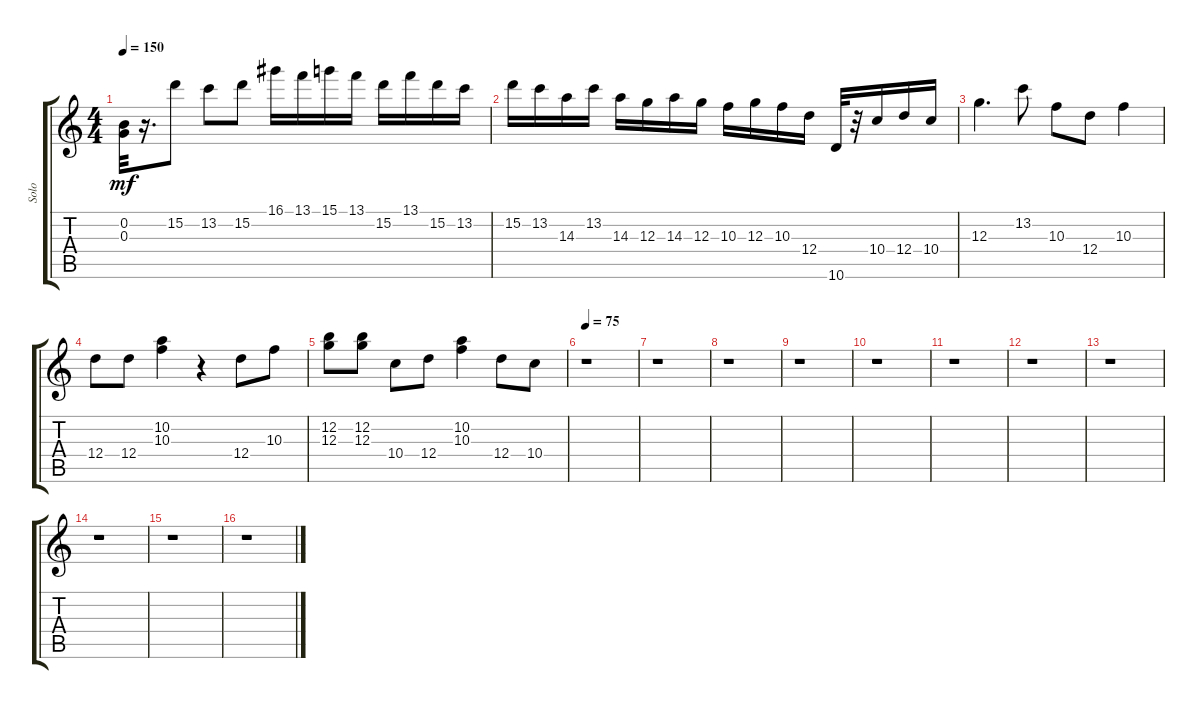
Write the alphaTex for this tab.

\track ("Solo" "Solo") {instrument distortionguitar}
\staff {score tabs}
\tuning (E4 B3 G3 D3 A2 E2) {hide}
\ts (4 4)
\tempo 150
\clef g2
\ks c
(0.2 0.3).32{dy mf} r.16{d} 15.2.8 13.2.8 15.2.8 16.1.16 13.1.16 15.1.16 13.1.16 15.2.16 13.1.16 15.2.16 13.2.16 |
15.2.16 13.2.16 14.3.16 13.2.16 14.3.16 12.3.16 14.3.16 12.3.16 10.3.16 12.3.16 10.3.16 12.4.16 10.6.32 r.32 10.4.16 12.4.16 10.4.16 |
12.3.4{d} 13.2.8 10.3.8 12.4.8 10.3.4 |
12.4.8 12.4.8 (10.2 10.3).4 r.4 12.4.8 10.3.8 |
(12.2 12.3).8 (12.2 12.3).8 10.4.8 12.4.8 (10.2 10.3).4 12.4.8 10.4.8 |
\tempo 75
r.1 |
r.1 |
r.1 |
r.1 |
r.1 |
r.1 |
r.1 |
r.1 |
r.1 |
r.1 |
r.1
